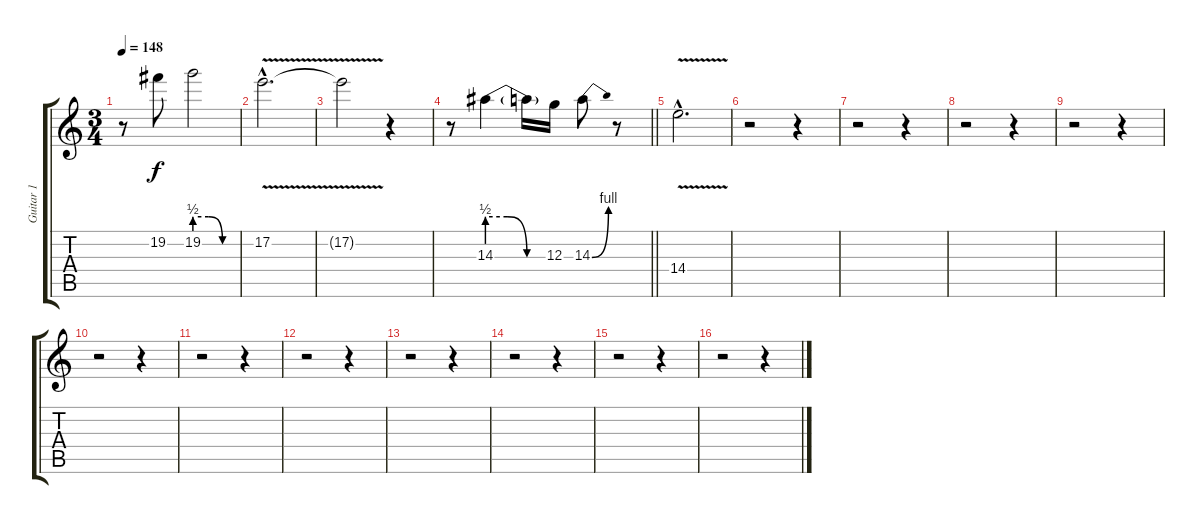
\track ("Guitar 1" "Guitar 1") {instrument distortionguitar}
\staff {score tabs}
\tuning (E4 B3 G3 D3 A2 E2) {hide}
\ts (3 4)
\tempo 148
\clef g2
\ks c
r.8{dy f} 19.2.8 19.2{be (custom 0 2 20 2 40 0 60 0)}.2 |
17.2{v hac}.2{d} |
17.2{t}.2 r.4 |
\barLineRight lightlight
r.8 14.3{be (custom 0 2 20 2 40 0 60 0)}.4 14.3{t}.16 12.3.16 14.3{be (bend 0 0 60 4)}.8 r.8 |
14.4{v hac}.2{d} |
r.2 r.4 |
r.2 r.4 |
r.2 r.4 |
r.2 r.4 |
r.2 r.4 |
r.2 r.4 |
r.2 r.4 |
r.2 r.4 |
r.2 r.4 |
r.2 r.4 |
r.2 r.4
